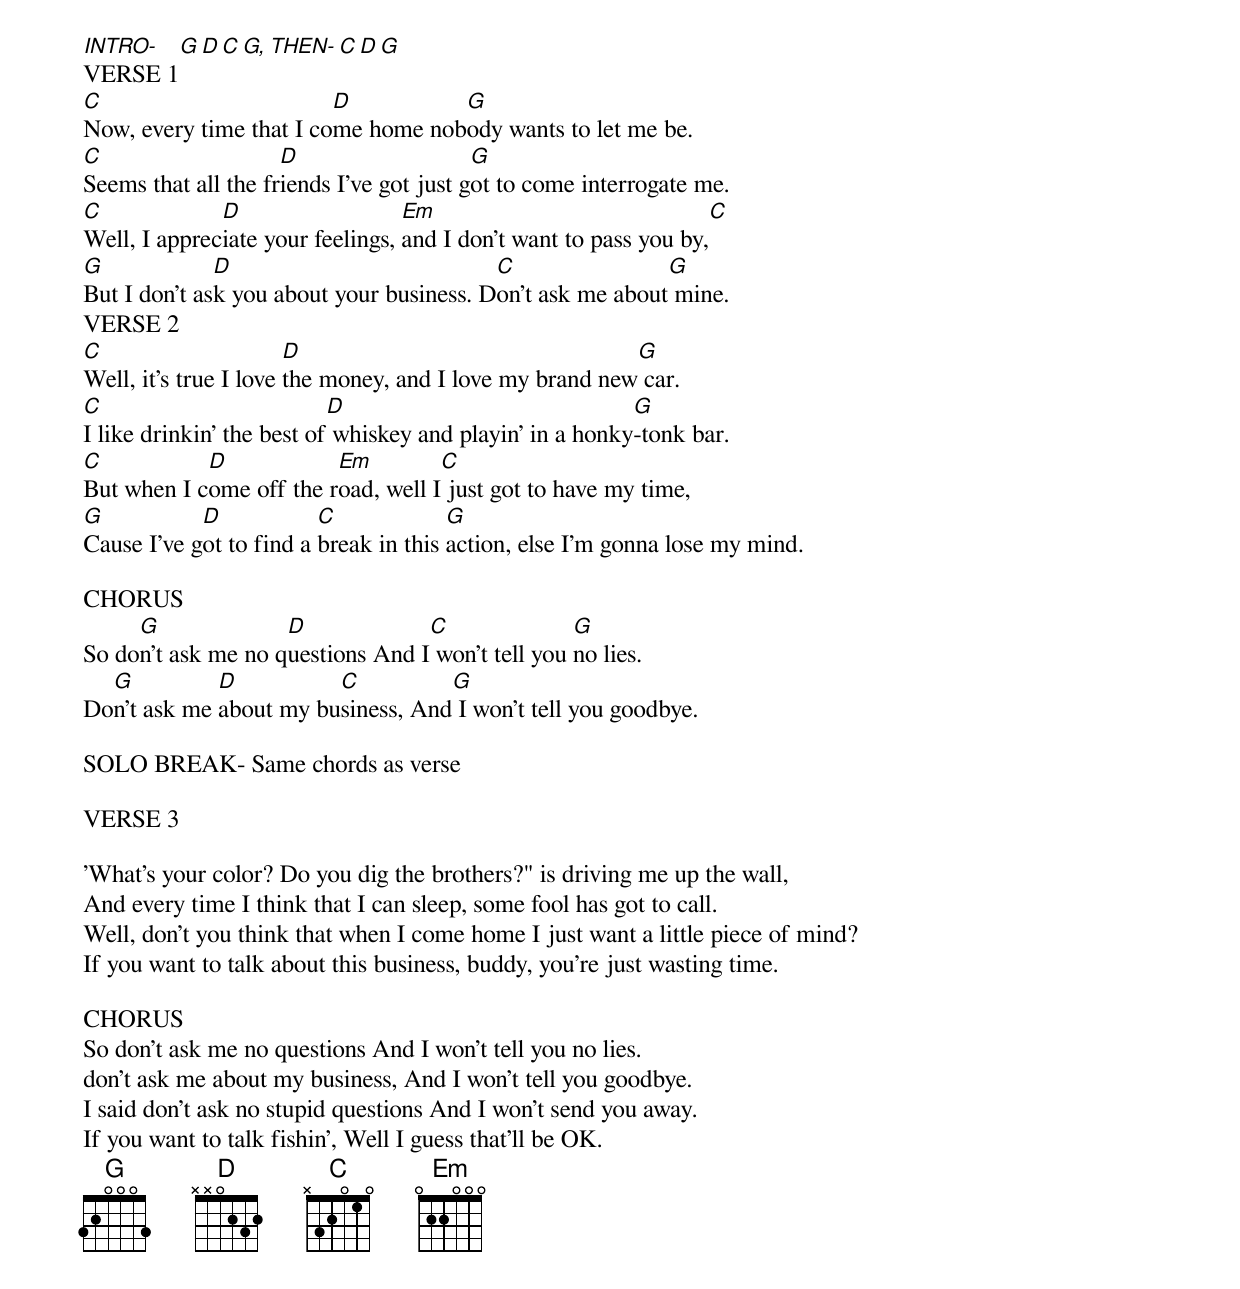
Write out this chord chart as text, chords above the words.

INTRO- G D C G,  THEN- C D G
VERSE 1
C                        D          G
Now, every time that I come home nobody wants to let me be.
C                    D                    G
Seems that all the friends I've got just got to come interrogate me.
C             D                   Em                                       C
Well, I appreciate your feelings, and I don't want to pass you by,
G             D                           C                G
But I don't ask you about your business. Don't ask me about mine.
VERSE 2
C                      D                                 G
Well, it's true I love the money, and I love my brand new car.
C                          D                              G
I like drinkin' the best of whiskey and playin' in a honky-tonk bar.
C           D            Em         C
But when I come off the road, well I just got to have my time,
G           D            C             G
Cause I've got to find a break in this action, else I'm gonna lose my mind.

CHORUS
     G              D             C               G
So don't ask me no questions And I won't tell you no lies.
  G          D          C          G
Don't ask me about my business, And I won't tell you goodbye.

SOLO BREAK- Same chords as verse

VERSE 3

'What's your color? Do you dig the brothers?" is driving me up the wall,
And every time I think that I can sleep, some fool has got to call.
Well, don't you think that when I come home I just want a little piece of mind?
If you want to talk about this business, buddy, you're just wasting time.

CHORUS
So don't ask me no questions And I won't tell you no lies.
don't ask me about my business, And I won't tell you goodbye.
I said don't ask no stupid questions And I won't send you away.
If you want to talk fishin', Well I guess that'll be OK.
